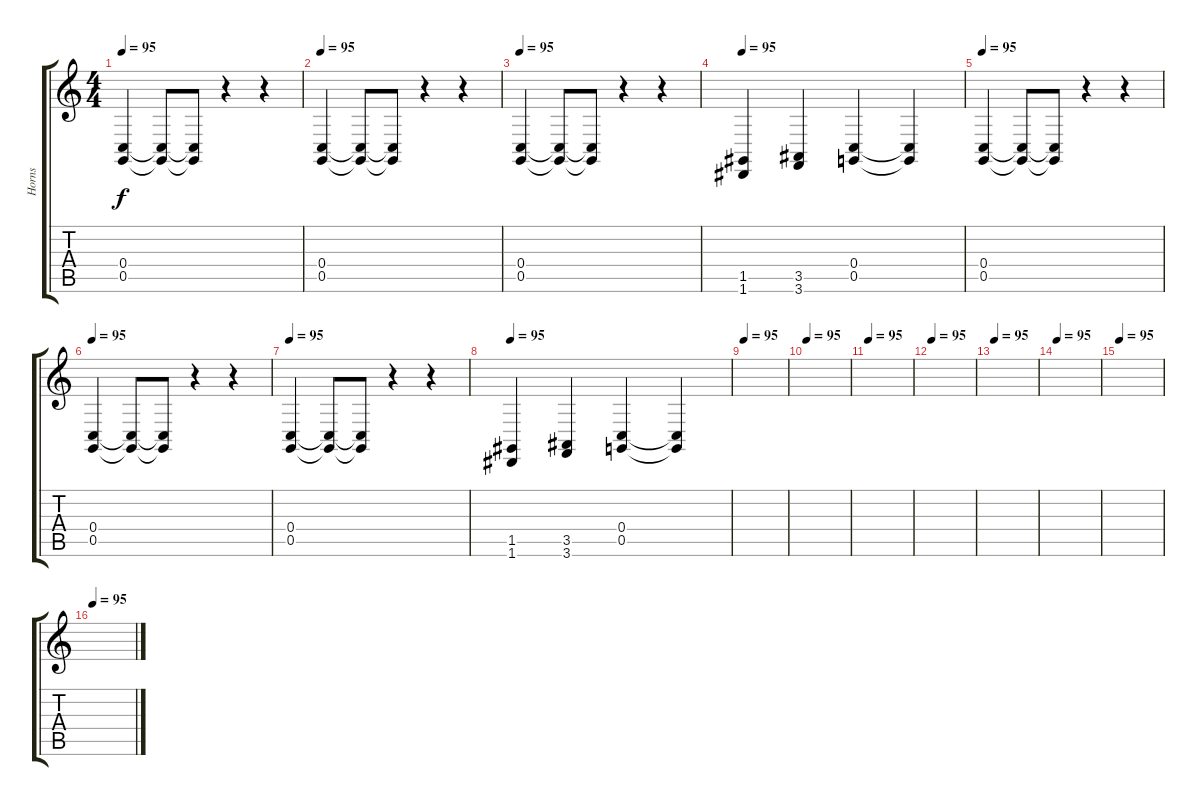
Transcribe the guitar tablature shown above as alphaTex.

\track ("Horns" "Horns") {instrument brasssection}
\staff {score tabs}
\tuning (D4 B3 G3 C3 G2 D2) {hide}
\ts (4 4)
\tempo 95
\clef g2
\ks c
(0.4 0.5).4{dy f} (0.4{t} 0.5{t}).8 (0.4{t} 0.5{t}).8 r.4 r.4 |
\tempo 95
(0.4 0.5).4 (0.4{t} 0.5{t}).8 (0.4{t} 0.5{t}).8 r.4 r.4 |
\tempo 95
(0.4 0.5).4 (0.4{t} 0.5{t}).8 (0.4{t} 0.5{t}).8 r.4 r.4 |
\tempo 95
(1.5 1.6).4 (3.5 3.6).4 (0.4 0.5).4 (0.4{t} 0.5{t}).4 |
\tempo 95
(0.4 0.5).4 (0.4{t} 0.5{t}).8 (0.4{t} 0.5{t}).8 r.4 r.4 |
\tempo 95
(0.4 0.5).4 (0.4{t} 0.5{t}).8 (0.4{t} 0.5{t}).8 r.4 r.4 |
\tempo 95
(0.4 0.5).4 (0.4{t} 0.5{t}).8 (0.4{t} 0.5{t}).8 r.4 r.4 |
\tempo 95
(1.5 1.6).4 (3.5 3.6).4 (0.4 0.5).4 (0.4{t} 0.5{t}).4 |
\tempo 95
|
\tempo 95
|
\tempo 95
|
\tempo 95
|
\tempo 95
|
\tempo 95
|
\tempo 95
|
\tempo 95
